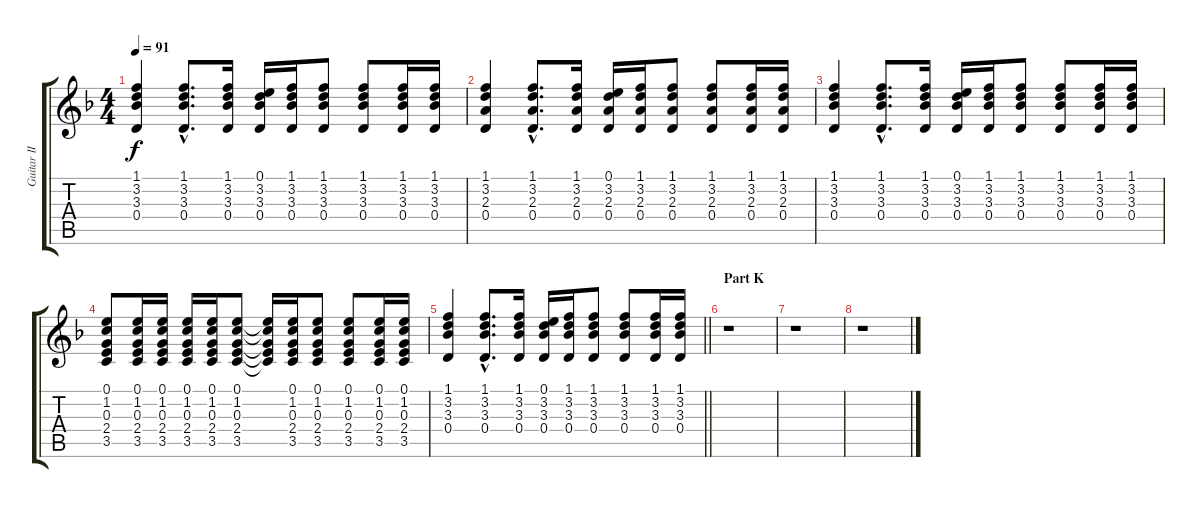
\track ("Guitar II (Sugizo)" "Guitar II ") {instrument distortionguitar}
\staff {score tabs}
\tuning (E4 B3 G3 D3 A2 E2) {hide}
\ts (4 4)
\tempo 91
\clef g2
\ks f
(1.1 3.2 3.3 0.4).4{dy f} (1.1{hac} 3.2{hac} 3.3{hac} 0.4{hac}).8{d} (1.1 3.2 3.3 0.4).16 (0.1 3.2 3.3 0.4).16 (1.1 3.2 3.3 0.4).16 (1.1 3.2 3.3 0.4).8 (1.1 3.2 3.3 0.4).8 (1.1 3.2 3.3 0.4).16 (1.1 3.2 3.3 0.4).16 |
(1.1 3.2 2.3 0.4).4 (1.1{hac} 3.2{hac} 2.3{hac} 0.4{hac}).8{d} (1.1 3.2 2.3 0.4).16 (0.1 3.2 2.3 0.4).16 (1.1 3.2 2.3 0.4).16 (1.1 3.2 2.3 0.4).8 (1.1 3.2 2.3 0.4).8 (1.1 3.2 2.3 0.4).16 (1.1 3.2 2.3 0.4).16 |
(1.1 3.2 3.3 0.4).4 (1.1{hac} 3.2{hac} 3.3{hac} 0.4{hac}).8{d} (1.1 3.2 3.3 0.4).16 (0.1 3.2 3.3 0.4).16 (1.1 3.2 3.3 0.4).16 (1.1 3.2 3.3 0.4).8 (1.1 3.2 3.3 0.4).8 (1.1 3.2 3.3 0.4).16 (1.1 3.2 3.3 0.4).16 |
(0.1 1.2 0.3 2.4 3.5).8 (0.1 1.2 0.3 2.4 3.5).16 (0.1 1.2 0.3 2.4 3.5).16 (0.1 1.2 0.3 2.4 3.5).16 (0.1 1.2 0.3 2.4 3.5).16 (0.1 1.2 0.3 2.4 3.5).8 (0.1{t} 1.2{t} 0.3{t} 2.4{t} 3.5{t}).16 (0.1 1.2 0.3 2.4 3.5).16 (0.1 1.2 0.3 2.4 3.5).8 (0.1 1.2 0.3 2.4 3.5).8 (0.1 1.2 0.3 2.4 3.5).16 (0.1 1.2 0.3 2.4 3.5).16 |
\barLineRight lightlight
(1.1 3.2 3.3 0.4).4 (1.1{hac} 3.2{hac} 3.3{hac} 0.4{hac}).8{d} (1.1 3.2 3.3 0.4).16 (0.1 3.2 3.3 0.4).16 (1.1 3.2 3.3 0.4).16 (1.1 3.2 3.3 0.4).8 (1.1 3.2 3.3 0.4).8 (1.1 3.2 3.3 0.4).16 (1.1 3.2 3.3 0.4).16 |
\section ("" "Part K")
r.1 |
r.1 |
r.1
